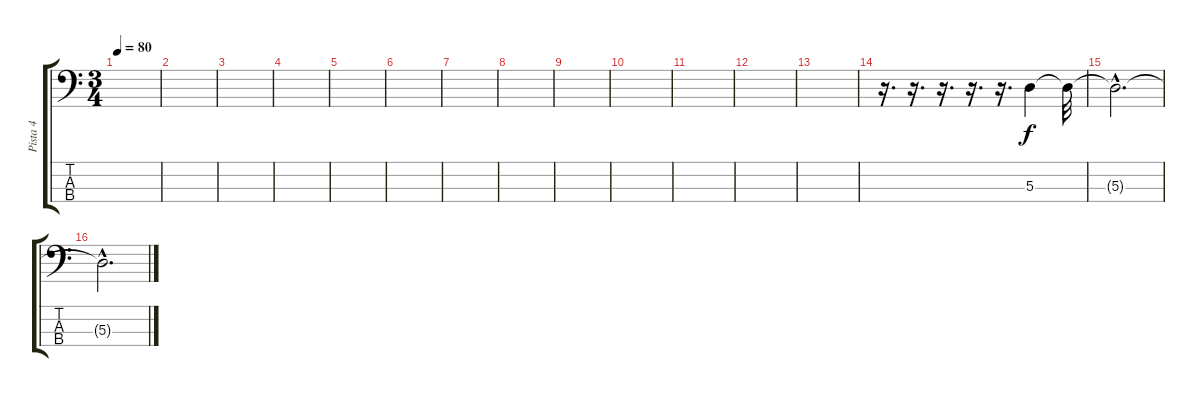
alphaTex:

\track ("Pista 4" "Pista 4") {instrument acousticguitarnylon}
\staff {score tabs}
\tuning (G2 D2 A1 E1) {hide}
\ts (3 4)
\tempo 80
\clef f4
\ks c
|
|
|
|
|
|
|
|
|
|
|
|
|
r.16{d} r.16{d} r.16{d} r.16{d} r.16{d} 5.3.4 5.3{t}.32 |
5.3{hac t}.2{d} |
5.3{hac t}.2{d}
